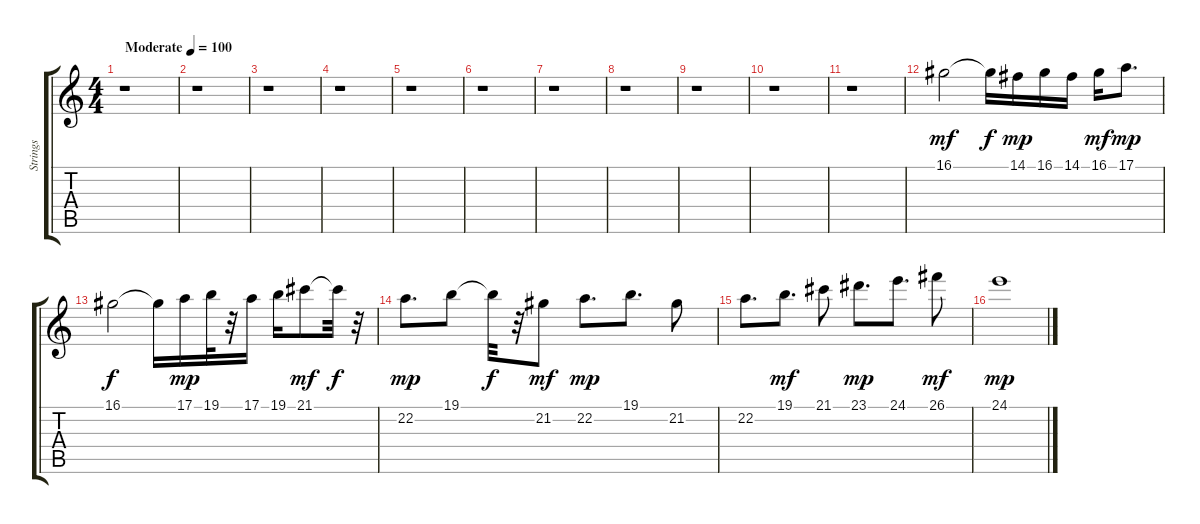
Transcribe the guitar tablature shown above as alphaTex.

\track ("Strings" "Strings") {instrument stringensemble1}
\staff {score tabs}
\tuning (E4 B3 G3 D3 A2 E2) {hide}
\ts (4 4)
\tempo (100 "Moderate")
\clef g2
\ks c
r.1{dy mf instrument stringensemble1} |
r.1 |
r.1 |
r.1 |
r.1 |
r.1 |
r.1 |
r.1 |
r.1 |
r.1 |
r.1 |
16.1.2 16.1{t}.16{dy f} 14.1.16{dy mp} 16.1.16 14.1.16 16.1.16{dy mf} 17.1.8{d dy mp} |
16.1.2{dy f} 16.1{t}.16 17.1.16{dy mp} 19.1.32 r.32 17.1.16 19.1.16 21.1.8{dy mf} 21.1{t}.32{dy f} r.32 |
22.2.8{d dy mp} 19.1.8 19.1{t}.32{dy f} r.32 21.2.8{dy mf} 22.2.8{d dy mp} 19.1.8{d} 21.2.8 |
22.2.8{d} 19.1.8{d dy mf} 21.1.8 23.1.8{d dy mp} 24.1.8{d} 26.1.8{dy mf} |
24.1.1{dy mp}
